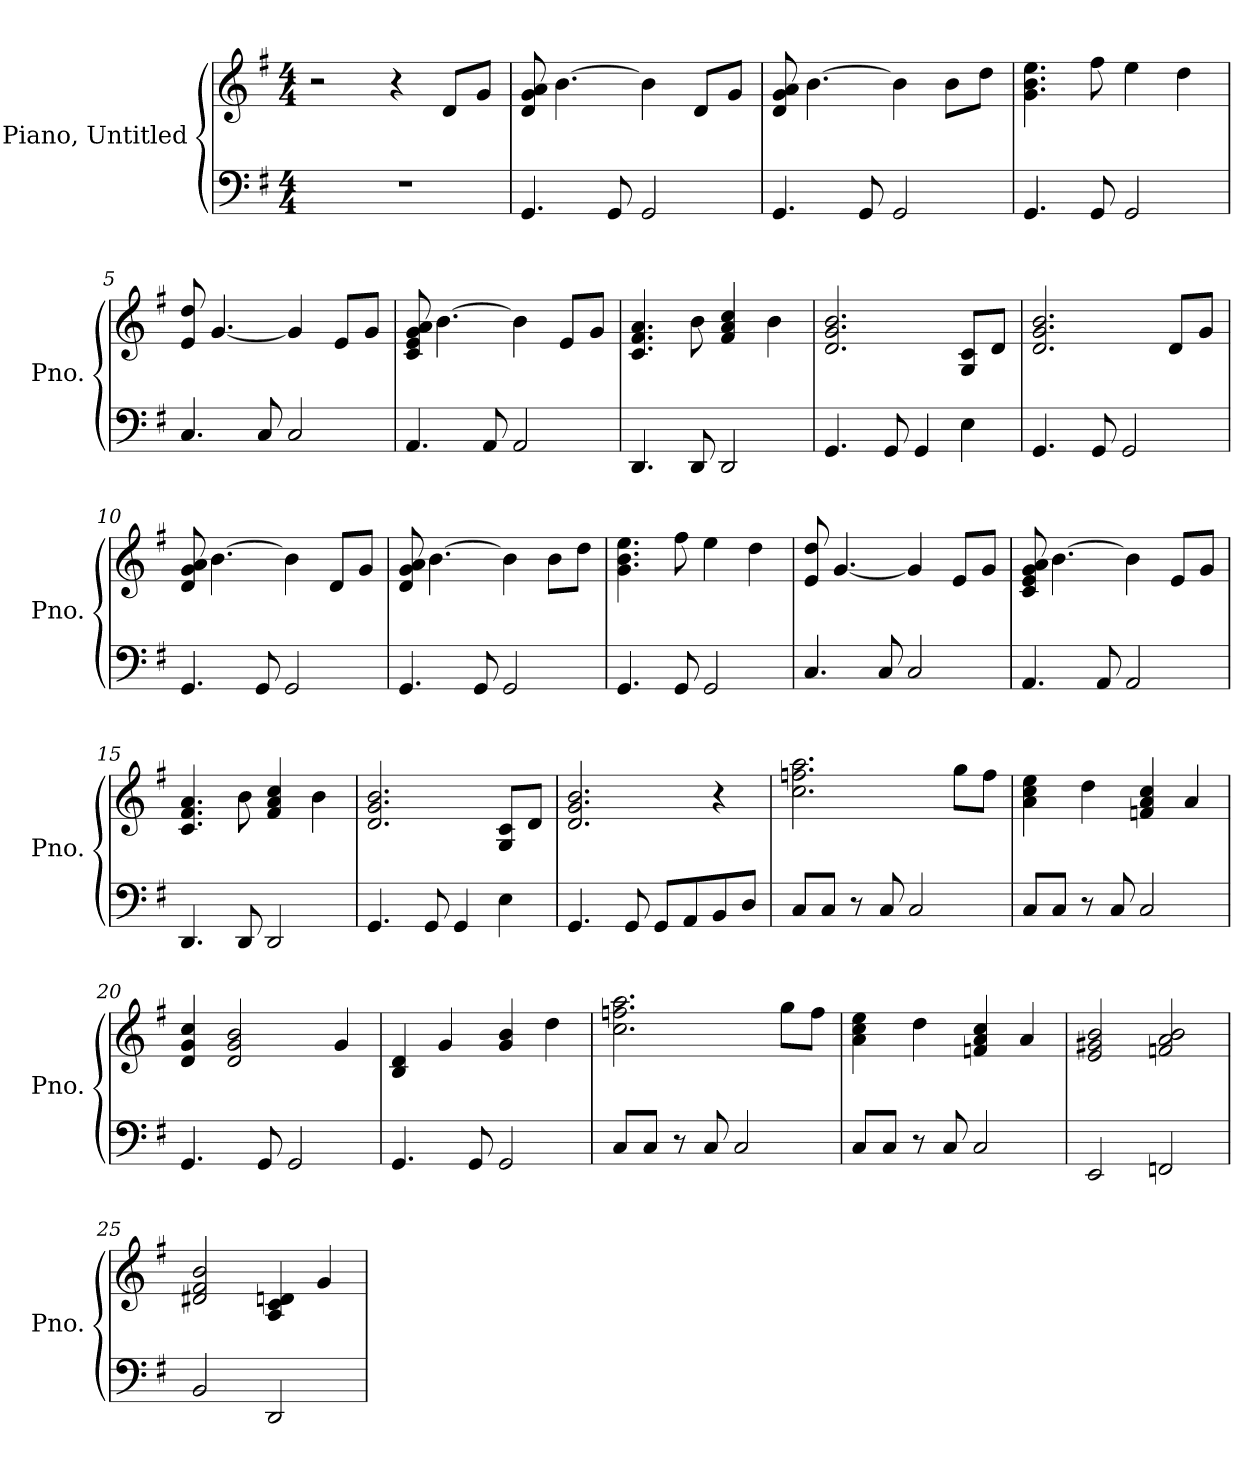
**kern	**kern
*part2	*part1
*staff2	*staff1
*I"Piano, Untitled	*I"Piano, Untitled
*I'Pno.	*I'Pno.
*clefF4	*clefG2
*k[f#]	*k[f#]
*M4/4	*M4/4
*MM120	*MM120
=1	=1
1r	2r
.	4r
.	8d/L
.	8g/J
=2	=2
4.GG/	8d/ 8g/ 8a/
.	[4.b\
8GG/	.
2GG/	4b\]
.	8d/L
.	8g/J
=3	=3
4.GG/	8d/ 8g/ 8a/
.	[4.b\
8GG/	.
2GG/	4b\]
.	8b\L
.	8dd\J
=4	=4
4.GG/	4.g\ 4.b\ 4.ee\
8GG/	8ff#\
2GG/	4ee\
.	4dd\
=5	=5
4.C/	8e/ 8dd/
.	[4.g/
8C/	.
2C/	4g/]
.	8e/L
.	8g/J
!!LO:LB:g=z
=6	=6
4.AA/	8c/ 8e/ 8g/ 8a/
.	[4.b\
8AA/	.
2AA/	4b\]
.	8e/L
.	8g/J
=7	=7
4.DD/	4.c/ 4.f#/ 4.a/
8DD/	8b\
2DD/	4f#/ 4a/ 4cc/
.	4b\
=8	=8
4.GG/	2.d/ 2.g/ 2.b/
8GG/	.
4GG/	.
4E\	8G/ 8c/L
.	8d/J
=9	=9
4.GG/	2.d/ 2.g/ 2.b/
8GG/	.
2GG/	.
.	8d/L
.	8g/J
=10	=10
4.GG/	8d/ 8g/ 8a/
.	[4.b\
8GG/	.
2GG/	4b\]
.	8d/L
.	8g/J
=11	=11
4.GG/	8d/ 8g/ 8a/
.	[4.b\
8GG/	.
2GG/	4b\]
.	8b\L
.	8dd\J
!!LO:LB:g=z
=12	=12
4.GG/	4.g\ 4.b\ 4.ee\
8GG/	8ff#\
2GG/	4ee\
.	4dd\
=13	=13
4.C/	8e/ 8dd/
.	[4.g/
8C/	.
2C/	4g/]
.	8e/L
.	8g/J
=14	=14
4.AA/	8c/ 8e/ 8g/ 8a/
.	[4.b\
8AA/	.
2AA/	4b\]
.	8e/L
.	8g/J
=15	=15
4.DD/	4.c/ 4.f#/ 4.a/
8DD/	8b\
2DD/	4f#/ 4a/ 4cc/
.	4b\
=16	=16
4.GG/	2.d/ 2.g/ 2.b/
8GG/	.
4GG/	.
4E\	8G/ 8c/L
.	8d/J
=17	=17
4.GG/	2.d/ 2.g/ 2.b/
8GG/	.
8GG/L	.
8AA/	.
8BB/	4r
8D/J	.
!!LO:LB:g=z
=18	=18
8C/L	2.cc\ 2.ffn\ 2.aa\
8C/J	.
8r	.
8C/	.
2C/	.
.	8gg\L
.	8ff\J
=19	=19
8C/L	4a\ 4cc\ 4ee\
8C/J	.
8r	4dd\
8C/	.
2C/	4fn/ 4a/ 4cc/
.	4a/
=20	=20
4.GG/	4d/ 4g/ 4cc/
.	2d/ 2g/ 2b/
8GG/	.
2GG/	.
.	4g/
=21	=21
4.GG/	4B/ 4d/
.	4g/
8GG/	.
2GG/	4g/ 4b/
.	4dd\
=22	=22
8C/L	2.cc\ 2.ffn\ 2.aa\
8C/J	.
8r	.
8C/	.
2C/	.
.	8gg\L
.	8ff\J
=23	=23
8C/L	4a\ 4cc\ 4ee\
8C/J	.
8r	4dd\
8C/	.
2C/	4fn/ 4a/ 4cc/
.	4a/
!!LO:LB:g=z
=24	=24
2EE/	2e/ 2g#X/ 2b/
2FFn/	2fn/ 2a/ 2b/
=25	=25
2BB/	2d#X/ 2f#/ 2b/
2DD/	4A/ 4c/ 4dn/
.	4g/
=	=
*-	*-
